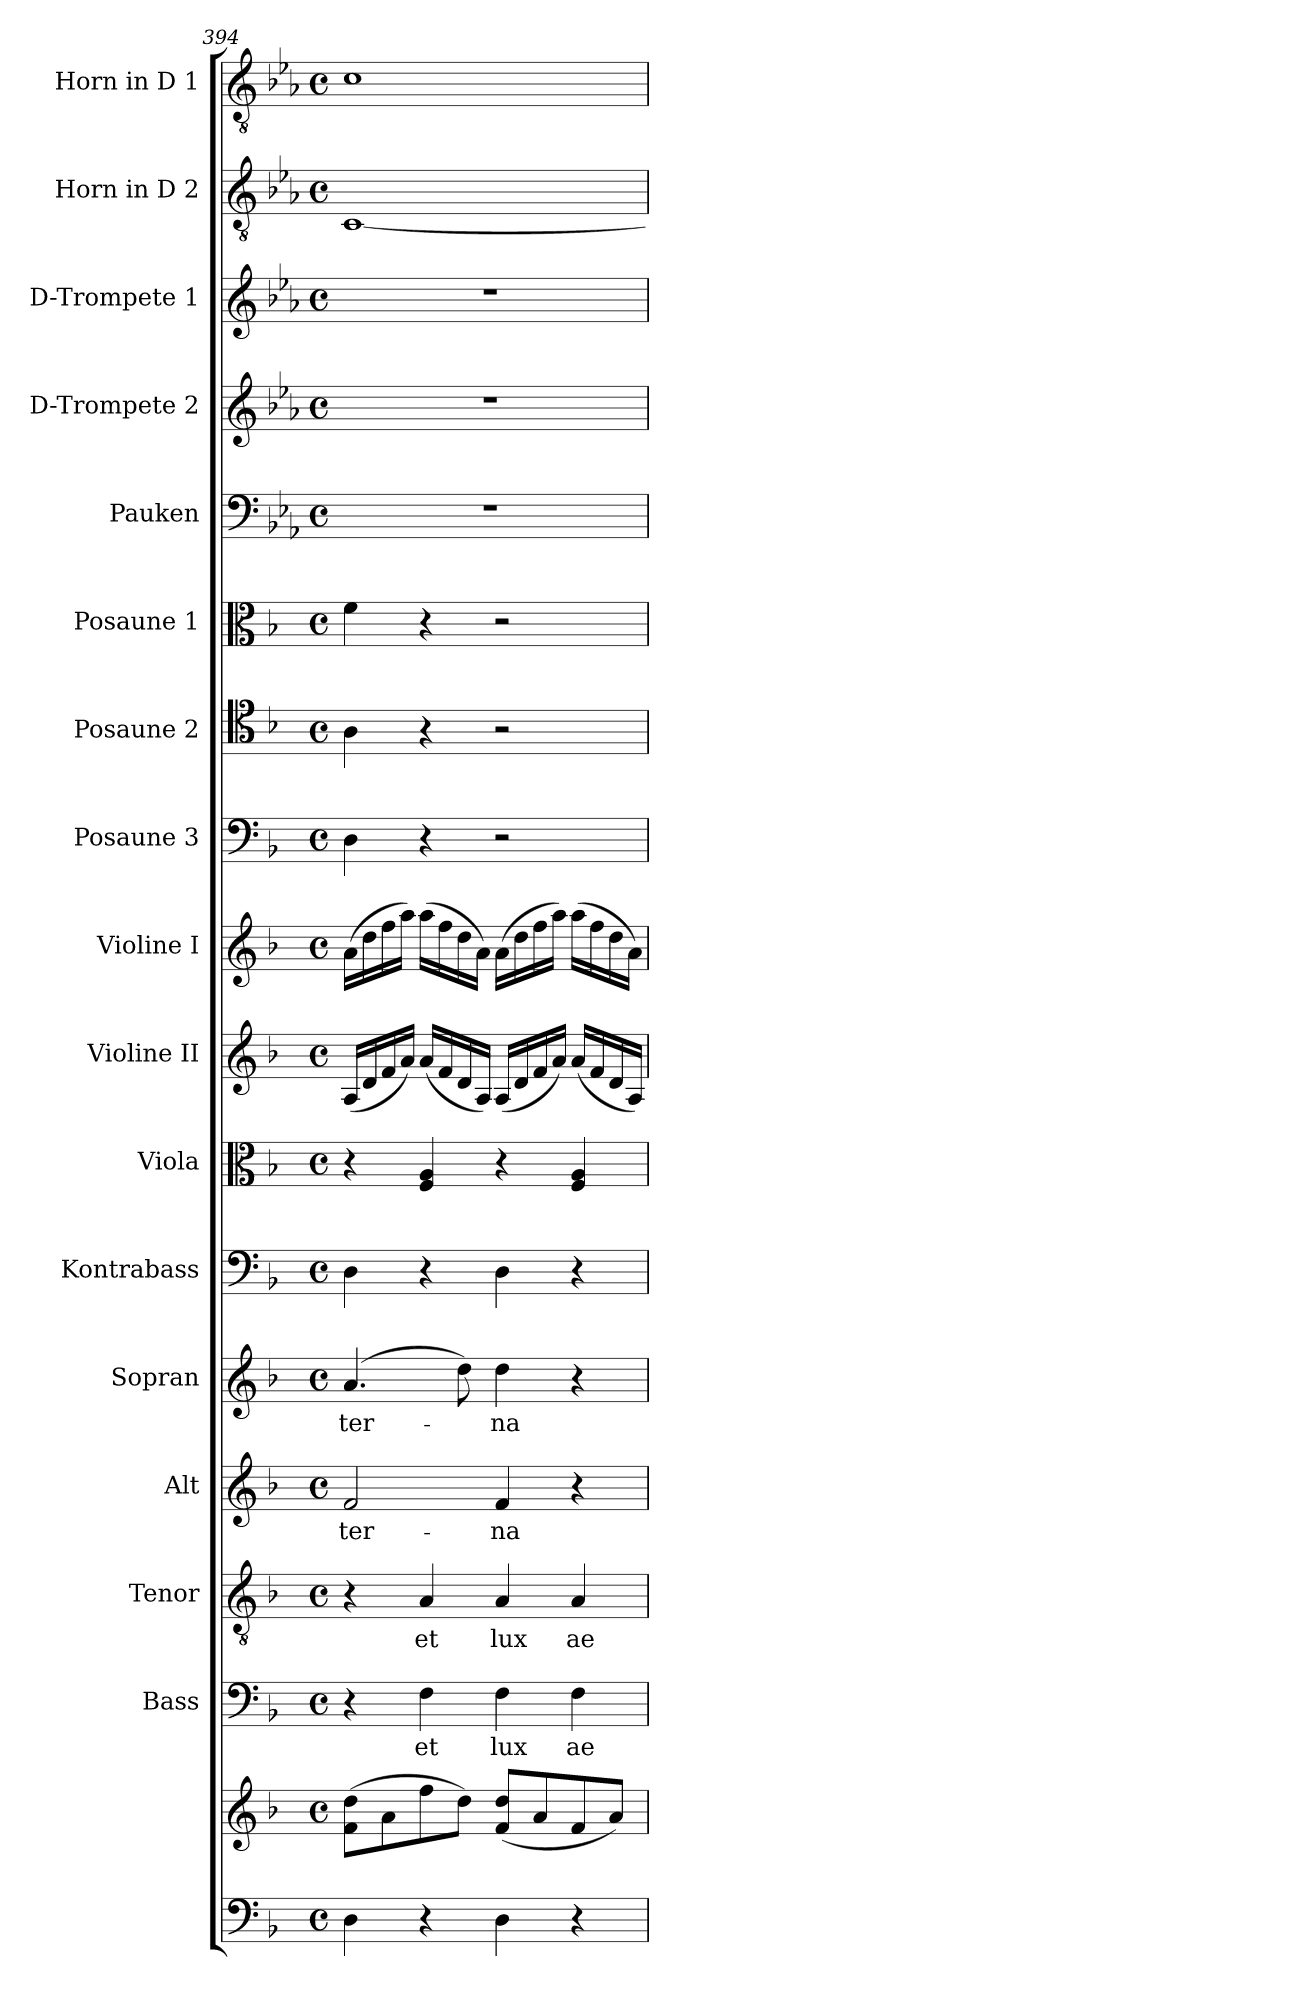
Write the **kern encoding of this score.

**kern	**kern	**kern	**text	**kern	**text	**kern	**text	**kern	**text	**kern	**kern	**kern	**kern	**kern	**kern	**kern	**kern	**kern	**kern	**kern	**kern
*part17	*part17	*part16	*part16	*part15	*part15	*part14	*part14	*part13	*part13	*part12	*part11	*part10	*part9	*part8	*part7	*part6	*part5	*part4	*part3	*part2	*part1
*staff18	*staff17	*staff16	*staff16	*staff15	*staff15	*staff14	*staff14	*staff13	*staff13	*staff12	*staff11	*staff10	*staff9	*staff8	*staff7	*staff6	*staff5	*staff4	*staff3	*staff2	*staff1
*	*	*I"Bass	*	*I"Tenor	*	*I"Alt	*	*I"Sopran	*	*I"Kontrabass	*I"Viola	*I"Violine II	*I"Violine I	*I"Posaune 3	*I"Posaune 2	*I"Posaune 1	*I"Pauken	*I"D-Trompete 2	*I"D-Trompete 1	*I"Horn in D 2	*I"Horn in D 1
*	*	*I'B.	*	*I'T.	*	*I'A.	*	*I'S.	*	*I'Kb.	*I'Vla.	*I'Vl. II	*I'Vl. I	*I'Pos. 3	*I'Pos. 2	*I'Pos. 1	*I'Pk.	*I'D Trp. 2	*I'D Trp. 1	*I'Hrn. 2	*I'Hrn. 1
*clefF4	*clefG2	*clefF4	*	*clefGv2	*	*clefG2	*	*clefG2	*	*clefF4	*clefC3	*clefG2	*clefG2	*clefF4	*clefC4	*clefC3	*clefF4	*clefG2	*clefG2	*clefGv2	*clefGv2
*	*	*	*	*	*	*	*	*	*	*ITrd7c12	*	*	*	*	*	*	*ITrd-1c-2	*ITrd-1c-2	*ITrd-1c-2	*ITrd-1c-2	*ITrd-1c-2
*k[b-]	*k[b-]	*k[b-]	*	*k[b-]	*	*k[b-]	*	*k[b-]	*	*k[b-]	*k[b-]	*k[b-]	*k[b-]	*k[b-]	*k[b-]	*k[b-]	*k[b-]	*k[b-]	*k[b-]	*k[b-]	*k[b-]
*F:	*F:	*F:	*	*F:	*	*F:	*	*F:	*	*F:	*F:	*F:	*F:	*F:	*F:	*F:	*F:	*F:	*F:	*F:	*F:
*M4/4	*M4/4	*M4/4	*	*M4/4	*	*M4/4	*	*M4/4	*	*M4/4	*M4/4	*M4/4	*M4/4	*M4/4	*M4/4	*M4/4	*M4/4	*M4/4	*M4/4	*M4/4	*M4/4
*met(c)	*met(c)	*met(c)	*	*met(c)	*	*met(c)	*	*met(c)	*	*met(c)	*met(c)	*met(c)	*met(c)	*met(c)	*met(c)	*met(c)	*met(c)	*met(c)	*met(c)	*met(c)	*met(c)
=394	=394	=394	=394	=394	=394	=394	=394	=394	=394	=394	=394	=394	=394	=394	=394	=394	=394	=394	=394	=394	=394
!	!	!	!	!	!	!	!LO:LY:b	!	!LO:LY:b	!	!	!	!	!	!	!	!	!	!	!	!
4D\	(>8f\ 8dd\L	4r	.	4r	.	2f/	-ter-	(4.a/	-ter-	4DD\	4r	(<16A/LL	(>16a\LL	4D\	4A\	4f\	1r	1r	1r	[1D	1d
.	.	.	.	.	.	.	.	.	.	.	.	16d/	16dd\	.	.	.	.	.	.	.	.
.	8a\	.	.	.	.	.	.	.	.	.	.	16f/	16ff\	.	.	.	.	.	.	.	.
.	.	.	.	.	.	.	.	.	.	.	.	16a/JJ)	16aa\JJ)	.	.	.	.	.	.	.	.
!	!	!	!LO:LY:b	!	!LO:LY:b	!	!	!	!	!	!	!	!	!	!	!	!	!	!	!	!
4r	8ff\	4F\	et	4A/	et	.	.	.	.	4r	4F/ 4A/	(<16a/LL	(>16aa\LL	4r	4r	4r	.	.	.	.	.
.	.	.	.	.	.	.	.	.	.	.	.	16f/	16ff\	.	.	.	.	.	.	.	.
.	8dd\J)	.	.	.	.	.	.	8dd\)	.	.	.	16d/	16dd\	.	.	.	.	.	.	.	.
.	.	.	.	.	.	.	.	.	.	.	.	16A/JJ)	16a\JJ)	.	.	.	.	.	.	.	.
!	!	!	!LO:LY:b	!	!LO:LY:b	!	!LO:LY:b	!	!LO:LY:b	!	!	!	!	!	!	!	!	!	!	!	!
4D\	(<8f/ 8dd/L	4F\	lux	4A/	lux	4f/	-na	4dd\	-na	4DD\	4r	(<16A/LL	(>16a\LL	2r	2r	2r	.	.	.	.	.
.	.	.	.	.	.	.	.	.	.	.	.	16d/	16dd\	.	.	.	.	.	.	.	.
.	8a/	.	.	.	.	.	.	.	.	.	.	16f/	16ff\	.	.	.	.	.	.	.	.
.	.	.	.	.	.	.	.	.	.	.	.	16a/JJ)	16aa\JJ)	.	.	.	.	.	.	.	.
!	!	!	!LO:LY:b	!	!LO:LY:b	!	!	!	!	!	!	!	!	!	!	!	!	!	!	!	!
4r	8f/	4F\	ae-	4A/	ae-	4r	.	4r	.	4r	4F/ 4A/	(<16a/LL	(>16aa\LL	.	.	.	.	.	.	.	.
.	.	.	.	.	.	.	.	.	.	.	.	16f/	16ff\	.	.	.	.	.	.	.	.
.	8a/J)	.	.	.	.	.	.	.	.	.	.	16d/	16dd\	.	.	.	.	.	.	.	.
.	.	.	.	.	.	.	.	.	.	.	.	16A/JJ)	16a\JJ)	.	.	.	.	.	.	.	.
=	=	=	=	=	=	=	=	=	=	=	=	=	=	=	=	=	=	=	=	=	=
*-	*-	*-	*-	*-	*-	*-	*-	*-	*-	*-	*-	*-	*-	*-	*-	*-	*-	*-	*-	*-	*-
